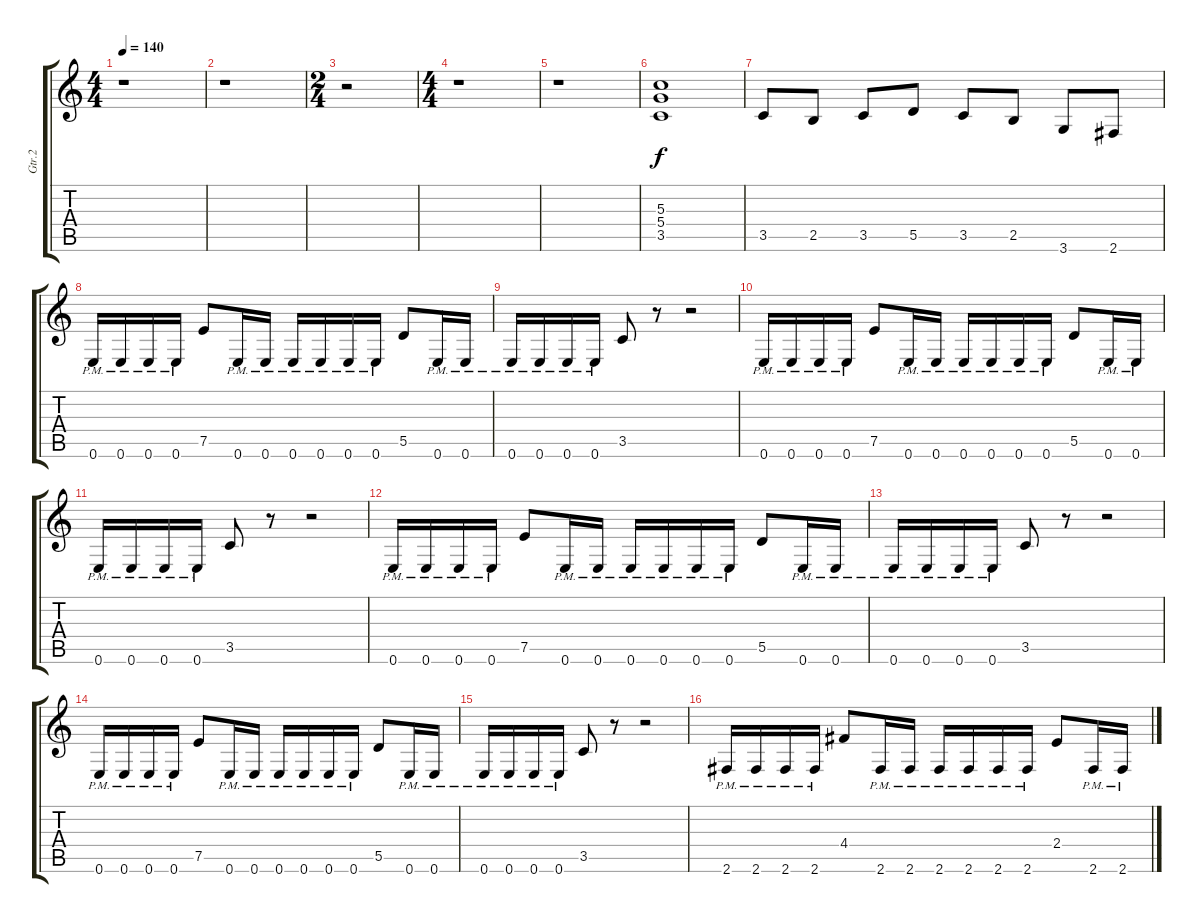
\track ("Gtr.2" "Gtr.2") {instrument overdrivenguitar}
\staff {score tabs}
\tuning (E4 B3 G3 D3 A2 E2) {hide}
\ts (4 4)
\tempo 140
\clef g2
\ks c
r.1{dy f} |
r.1 |
\ts (2 4)
r.2 |
\ts (4 4)
r.1 |
r.1 |
(5.3 5.4 3.5).1 |
3.5.8 2.5.8 3.5.8 5.5.8 3.5.8 2.5.8 3.6.8 2.6.8 |
0.6{pm}.16 0.6{pm}.16 0.6{pm}.16 0.6{pm}.16 7.5.8 0.6{pm}.16 0.6{pm}.16 0.6{pm}.16 0.6{pm}.16 0.6{pm}.16 0.6{pm}.16 5.5.8 0.6{pm}.16 0.6{pm}.16 |
0.6{pm}.16 0.6{pm}.16 0.6{pm}.16 0.6{pm}.16 3.5.8 r.8 r.2 |
0.6{pm}.16 0.6{pm}.16 0.6{pm}.16 0.6{pm}.16 7.5.8 0.6{pm}.16 0.6{pm}.16 0.6{pm}.16 0.6{pm}.16 0.6{pm}.16 0.6{pm}.16 5.5.8 0.6{pm}.16 0.6{pm}.16 |
0.6{pm}.16 0.6{pm}.16 0.6{pm}.16 0.6{pm}.16 3.5.8 r.8 r.2 |
0.6{pm}.16 0.6{pm}.16 0.6{pm}.16 0.6{pm}.16 7.5.8 0.6{pm}.16 0.6{pm}.16 0.6{pm}.16 0.6{pm}.16 0.6{pm}.16 0.6{pm}.16 5.5.8 0.6{pm}.16 0.6{pm}.16 |
0.6{pm}.16 0.6{pm}.16 0.6{pm}.16 0.6{pm}.16 3.5.8 r.8 r.2 |
0.6{pm}.16 0.6{pm}.16 0.6{pm}.16 0.6{pm}.16 7.5.8 0.6{pm}.16 0.6{pm}.16 0.6{pm}.16 0.6{pm}.16 0.6{pm}.16 0.6{pm}.16 5.5.8 0.6{pm}.16 0.6{pm}.16 |
0.6{pm}.16 0.6{pm}.16 0.6{pm}.16 0.6{pm}.16 3.5.8 r.8 r.2 |
2.6{pm}.16 2.6{pm}.16 2.6{pm}.16 2.6{pm}.16 4.4.8 2.6{pm}.16 2.6{pm}.16 2.6{pm}.16 2.6{pm}.16 2.6{pm}.16 2.6{pm}.16 2.4.8 2.6{pm}.16 2.6{pm}.16
